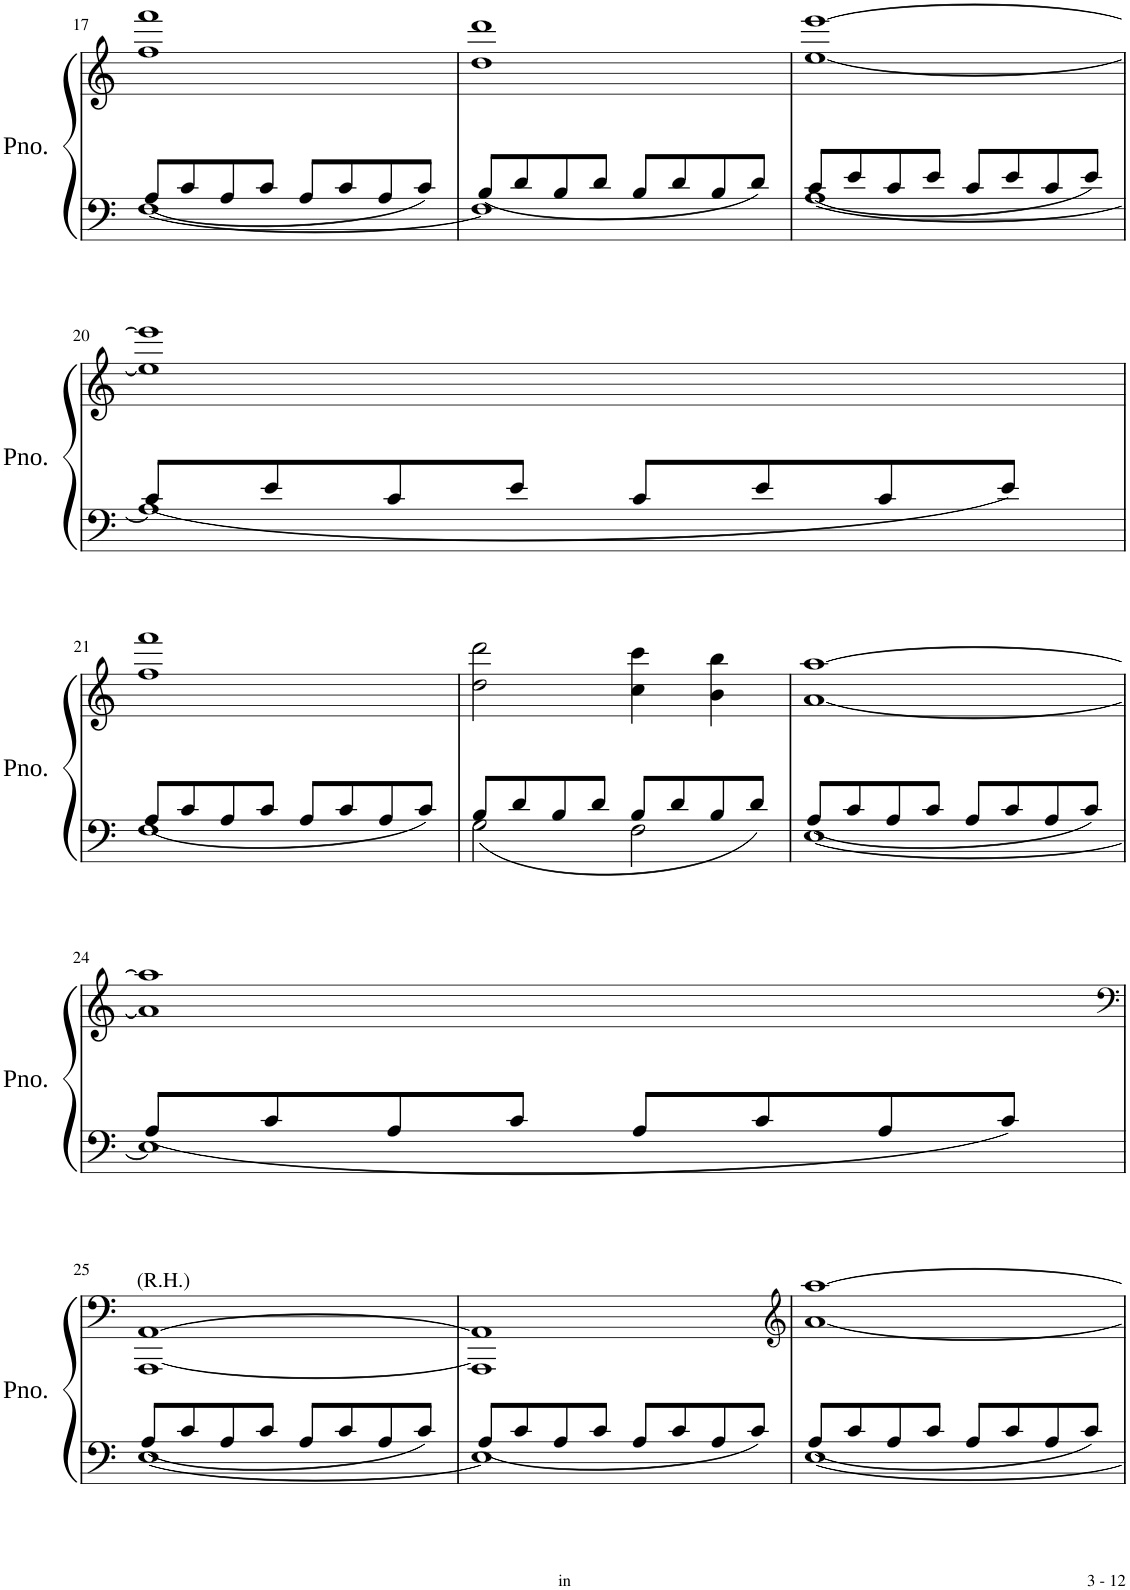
**kern	**kern
*part1	*part1
*staff2	*staff1
*I"Piano	*
*I'Pno.	*
!!LO:PB:g=z
*clefF4	*clefG2
*k[]	*k[]
*M4/4	*M4/4
=17	=17
*^	*
[<1F	8A/L	1ff 1fff
.	8c/	.
.	8A/	.
.	8c/J	.
.	8A/L	.
.	8c/	.
.	8A/	.
.	8c/J	.
=18	=18	=18
1F]	8B/L	1dd 1ddd
.	8d/	.
.	8B/	.
.	8d/J	.
.	8B/L	.
.	8d/	.
.	8B/	.
.	8d/J	.
=19	=19	=19
[1A	8c/L	[1ee [1eee
.	8e/	.
.	8c/	.
.	8e/J	.
.	8c/L	.
.	8e/	.
.	8c/	.
.	8e/J	.
!!LO:LB:g=z
=20	=20	=20
1A]	8c/L	1ee] 1eee]
.	8e/	.
.	8c/	.
.	8e/J	.
.	8c/L	.
.	8e/	.
.	8c/	.
.	8e/J	.
!!LO:LB:g=z
=21	=21	=21
1F	8A/L	1ff 1fff
.	8c/	.
.	8A/	.
.	8c/J	.
.	8A/L	.
.	8c/	.
.	8A/	.
.	8c/J	.
=22	=22	=22
2G\	8B/L	2dd\ 2ddd\
.	8d/	.
.	8B/	.
.	8d/J	.
2F\	8B/L	4cc\ 4ccc\
.	8d/	.
.	8B/	4b\ 4bb\
.	8d/J	.
=23	=23	=23
[1E	8A/L	[1a [1aa
.	8c/	.
.	8A/	.
.	8c/J	.
.	8A/L	.
.	8c/	.
.	8A/	.
.	8c/J	.
!!LO:LB:g=z
=24	=24	=24
1E]	8A/L	1a] 1aa]
.	8c/	.
.	8A/	.
.	8c/J	.
.	8A/L	.
.	8c/	.
.	8A/	.
.	8c/J	.
!!LO:LB:g=z
=25	=25	=25
*	*	*clefF4
!	!	!LO:TX:a:t=(R.H.)
[1E	8A/L	[1AAA [1AA
.	8c/	.
.	8A/	.
.	8c/J	.
.	8A/L	.
.	8c/	.
.	8A/	.
.	8c/J	.
=26	=26	=26
1E]	8A/L	1AAA] 1AA]
.	8c/	.
.	8A/	.
.	8c/J	.
.	8A/L	.
.	8c/	.
.	8A/	.
.	8c/J	.
=27	=27	=27
*	*	*clefG2
[1E	8A/L	[1a [1aa
.	8c/	.
.	8A/	.
.	8c/J	.
.	8A/L	.
.	8c/	.
.	8A/	.
.	8c/J	.
*v	*v	*
=	=
*-	*-
